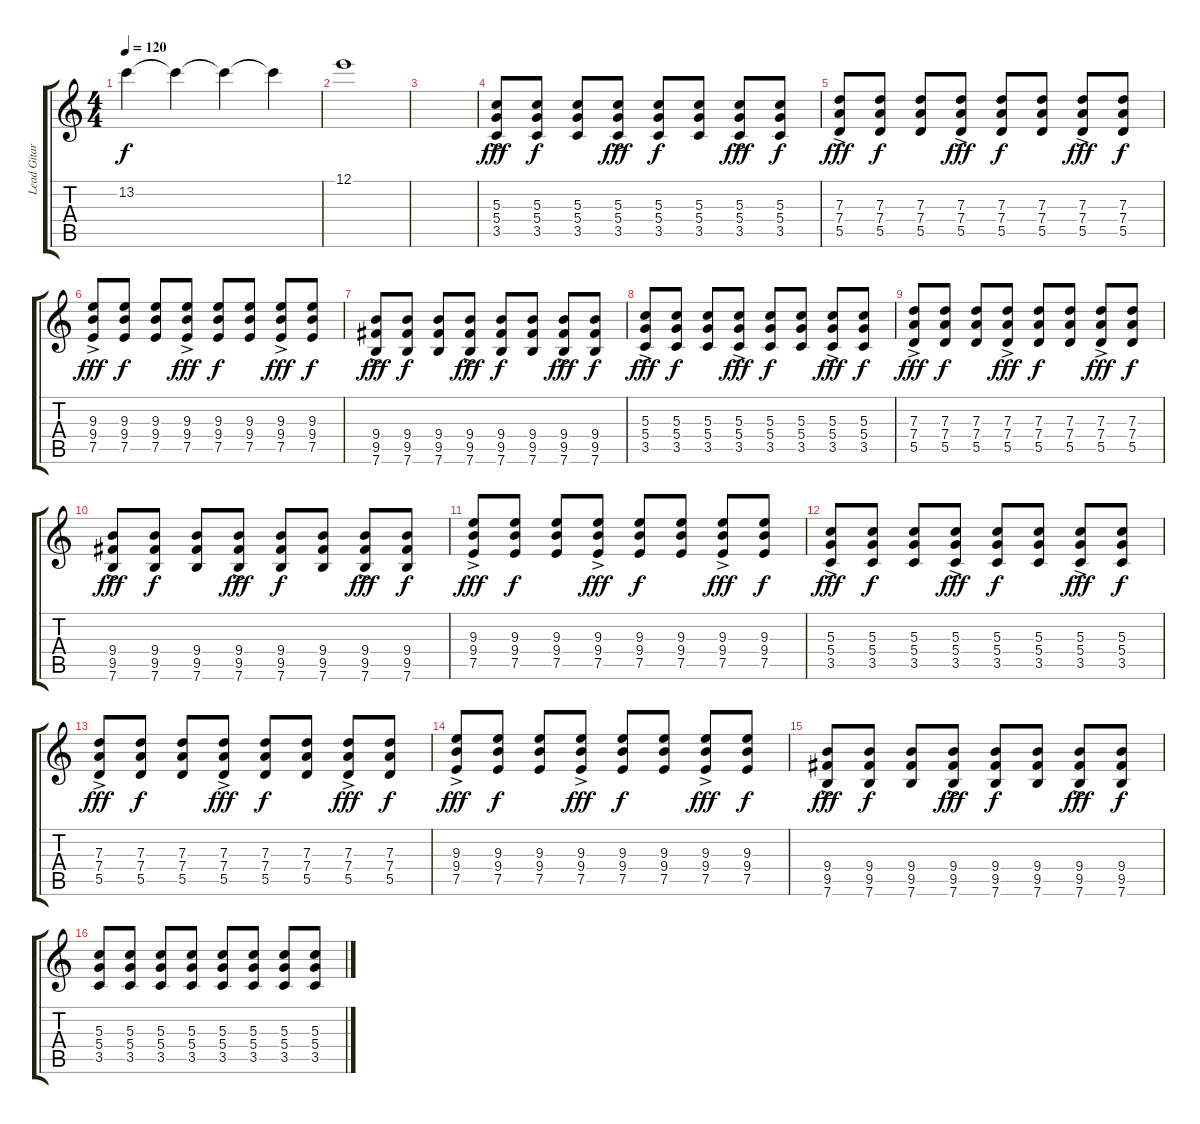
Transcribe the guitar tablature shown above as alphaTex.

\track ("Lead Gitarre" "Lead Gitar") {instrument overdrivenguitar}
\staff {score tabs}
\tuning (E4 B3 G3 D3 A2 E2) {hide}
\ts (4 4)
\tempo 120
\clef g2
\ks c
13.2.4{dy f} 13.2{t}.4 13.2{t}.4 13.2{t}.4 |
12.1.1 |
|
(5.3 5.4{ac} 3.5).8{dy fff volume 16} (5.3 5.4 3.5).8{dy f} (5.3 5.4 3.5).8 (5.3 5.4 3.5{ac}).8{dy fff} (5.3 5.4 3.5).8{dy f} (5.3 5.4 3.5).8 (5.3 5.4{ac} 3.5).8{dy fff} (5.3 5.4 3.5).8{dy f} |
(7.3{ac} 7.4 5.5).8{dy fff} (7.3 7.4 5.5).8{dy f} (7.3 7.4 5.5).8 (7.3{ac} 7.4 5.5).8{dy fff} (7.3 7.4 5.5).8{dy f} (7.3 7.4 5.5).8 (7.3{ac} 7.4 5.5).8{dy fff} (7.3 7.4 5.5).8{dy f} |
(9.3{ac} 9.4 7.5).8{dy fff} (9.3 9.4 7.5).8{dy f} (9.3 9.4 7.5).8 (9.3{ac} 9.4 7.5).8{dy fff} (9.3 9.4 7.5).8{dy f} (9.3 9.4 7.5).8 (9.3{ac} 9.4 7.5).8{dy fff} (9.3 9.4 7.5).8{dy f} |
(9.4 9.5 7.6{ac}).8{dy fff} (9.4 9.5 7.6).8{dy f} (9.4 9.5 7.6).8 (9.4 9.5 7.6{ac}).8{dy fff} (9.4 9.5 7.6).8{dy f} (9.4 9.5 7.6).8 (9.4 9.5 7.6{ac}).8{dy fff} (9.4 9.5 7.6).8{dy f} |
(5.3 5.4{ac} 3.5).8{dy fff} (5.3 5.4 3.5).8{dy f} (5.3 5.4 3.5).8 (5.3 5.4 3.5{ac}).8{dy fff} (5.3 5.4 3.5).8{dy f} (5.3 5.4 3.5).8 (5.3 5.4{ac} 3.5).8{dy fff} (5.3 5.4 3.5).8{dy f} |
(7.3{ac} 7.4 5.5).8{dy fff} (7.3 7.4 5.5).8{dy f} (7.3 7.4 5.5).8 (7.3{ac} 7.4 5.5).8{dy fff} (7.3 7.4 5.5).8{dy f} (7.3 7.4 5.5).8 (7.3{ac} 7.4 5.5).8{dy fff} (7.3 7.4 5.5).8{dy f} |
(9.4 9.5 7.6{ac}).8{dy fff} (9.4 9.5 7.6).8{dy f} (9.4 9.5 7.6).8 (9.4 9.5 7.6{ac}).8{dy fff} (9.4 9.5 7.6).8{dy f} (9.4 9.5 7.6).8 (9.4 9.5 7.6{ac}).8{dy fff} (9.4 9.5 7.6).8{dy f} |
(9.3{ac} 9.4 7.5).8{dy fff} (9.3 9.4 7.5).8{dy f} (9.3 9.4 7.5).8 (9.3{ac} 9.4 7.5).8{dy fff} (9.3 9.4 7.5).8{dy f} (9.3 9.4 7.5).8 (9.3{ac} 9.4 7.5).8{dy fff} (9.3 9.4 7.5).8{dy f} |
(5.3 5.4{ac} 3.5).8{dy fff} (5.3 5.4 3.5).8{dy f} (5.3 5.4 3.5).8 (5.3 5.4 3.5{ac}).8{dy fff} (5.3 5.4 3.5).8{dy f} (5.3 5.4 3.5).8 (5.3 5.4{ac} 3.5).8{dy fff} (5.3 5.4 3.5).8{dy f} |
(7.3{ac} 7.4 5.5).8{dy fff} (7.3 7.4 5.5).8{dy f} (7.3 7.4 5.5).8 (7.3{ac} 7.4 5.5).8{dy fff} (7.3 7.4 5.5).8{dy f} (7.3 7.4 5.5).8 (7.3{ac} 7.4 5.5).8{dy fff} (7.3 7.4 5.5).8{dy f} |
(9.3{ac} 9.4 7.5).8{dy fff} (9.3 9.4 7.5).8{dy f} (9.3 9.4 7.5).8 (9.3{ac} 9.4 7.5).8{dy fff} (9.3 9.4 7.5).8{dy f} (9.3 9.4 7.5).8 (9.3{ac} 9.4 7.5).8{dy fff} (9.3 9.4 7.5).8{dy f} |
(9.4 9.5 7.6{ac}).8{dy fff} (9.4 9.5 7.6).8{dy f} (9.4 9.5 7.6).8 (9.4 9.5 7.6{ac}).8{dy fff} (9.4 9.5 7.6).8{dy f} (9.4 9.5 7.6).8 (9.4 9.5 7.6{ac}).8{dy fff} (9.4 9.5 7.6).8{dy f} |
(5.3 5.4 3.5).8 (5.3 5.4 3.5).8 (5.3 5.4 3.5).8 (5.3 5.4 3.5).8 (5.3 5.4 3.5).8 (5.3 5.4 3.5).8 (5.3 5.4 3.5).8 (5.3 5.4 3.5).8
